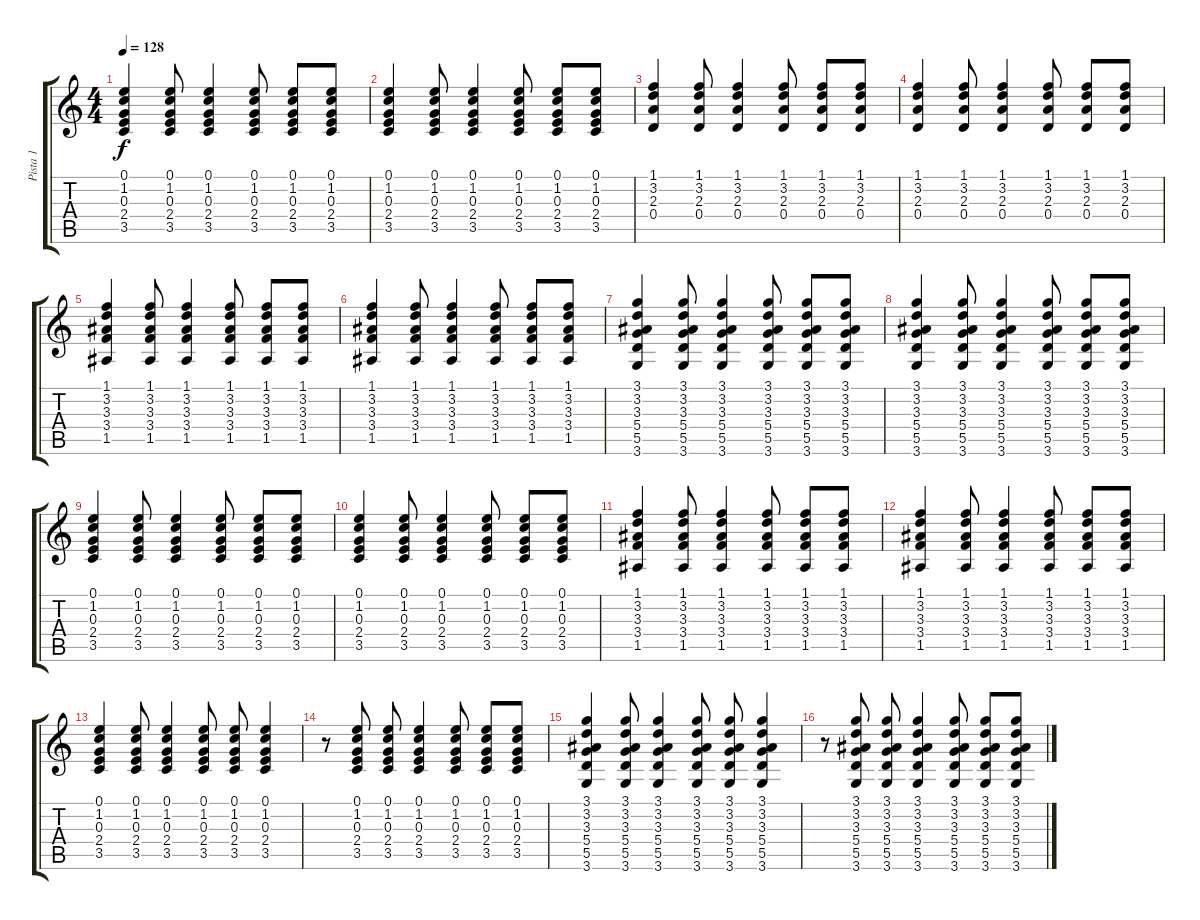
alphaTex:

\track ("Pista 1" "Pista 1") {instrument acousticguitarsteel}
\staff {score tabs}
\tuning (E4 B3 G3 D3 A2 E2) {hide}
\ts (4 4)
\tempo 128
\clef g2
\ks c
(0.1 1.2 0.3 2.4 3.5).4{dy f} (0.1 1.2 0.3 2.4 3.5).8 (0.1 1.2 0.3 2.4 3.5).4 (0.1 1.2 0.3 2.4 3.5).8 (0.1 1.2 0.3 2.4 3.5).8 (0.1 1.2 0.3 2.4 3.5).8 |
(0.1 1.2 0.3 2.4 3.5).4 (0.1 1.2 0.3 2.4 3.5).8 (0.1 1.2 0.3 2.4 3.5).4 (0.1 1.2 0.3 2.4 3.5).8 (0.1 1.2 0.3 2.4 3.5).8 (0.1 1.2 0.3 2.4 3.5).8 |
(1.1 3.2 2.3 0.4).4 (1.1 3.2 2.3 0.4).8 (1.1 3.2 2.3 0.4).4 (1.1 3.2 2.3 0.4).8 (1.1 3.2 2.3 0.4).8 (1.1 3.2 2.3 0.4).8 |
(1.1 3.2 2.3 0.4).4 (1.1 3.2 2.3 0.4).8 (1.1 3.2 2.3 0.4).4 (1.1 3.2 2.3 0.4).8 (1.1 3.2 2.3 0.4).8 (1.1 3.2 2.3 0.4).8 |
(1.1 3.2 3.3 3.4 1.5).4 (1.1 3.2 3.3 3.4 1.5).8 (1.1 3.2 3.3 3.4 1.5).4 (1.1 3.2 3.3 3.4 1.5).8 (1.1 3.2 3.3 3.4 1.5).8 (1.1 3.2 3.3 3.4 1.5).8 |
(1.1 3.2 3.3 3.4 1.5).4 (1.1 3.2 3.3 3.4 1.5).8 (1.1 3.2 3.3 3.4 1.5).4 (1.1 3.2 3.3 3.4 1.5).8 (1.1 3.2 3.3 3.4 1.5).8 (1.1 3.2 3.3 3.4 1.5).8 |
(3.1 3.2 3.3 5.4 5.5 3.6).4 (3.1 3.2 3.3 5.4 5.5 3.6).8 (3.1 3.2 3.3 5.4 5.5 3.6).4 (3.1 3.2 3.3 5.4 5.5 3.6).8 (3.1 3.2 3.3 5.4 5.5 3.6).8 (3.1 3.2 3.3 5.4 5.5 3.6).8 |
(3.1 3.2 3.3 5.4 5.5 3.6).4 (3.1 3.2 3.3 5.4 5.5 3.6).8 (3.1 3.2 3.3 5.4 5.5 3.6).4 (3.1 3.2 3.3 5.4 5.5 3.6).8 (3.1 3.2 3.3 5.4 5.5 3.6).8 (3.1 3.2 3.3 5.4 5.5 3.6).8 |
(0.1 1.2 0.3 2.4 3.5).4 (0.1 1.2 0.3 2.4 3.5).8 (0.1 1.2 0.3 2.4 3.5).4 (0.1 1.2 0.3 2.4 3.5).8 (0.1 1.2 0.3 2.4 3.5).8 (0.1 1.2 0.3 2.4 3.5).8 |
(0.1 1.2 0.3 2.4 3.5).4 (0.1 1.2 0.3 2.4 3.5).8 (0.1 1.2 0.3 2.4 3.5).4 (0.1 1.2 0.3 2.4 3.5).8 (0.1 1.2 0.3 2.4 3.5).8 (0.1 1.2 0.3 2.4 3.5).8 |
(1.1 3.2 3.3 3.4 1.5).4 (1.1 3.2 3.3 3.4 1.5).8 (1.1 3.2 3.3 3.4 1.5).4 (1.1 3.2 3.3 3.4 1.5).8 (1.1 3.2 3.3 3.4 1.5).8 (1.1 3.2 3.3 3.4 1.5).8 |
(1.1 3.2 3.3 3.4 1.5).4 (1.1 3.2 3.3 3.4 1.5).8 (1.1 3.2 3.3 3.4 1.5).4 (1.1 3.2 3.3 3.4 1.5).8 (1.1 3.2 3.3 3.4 1.5).8 (1.1 3.2 3.3 3.4 1.5).8 |
(0.1 1.2 0.3 2.4 3.5).4 (0.1 1.2 0.3 2.4 3.5).8 (0.1 1.2 0.3 2.4 3.5).4 (0.1 1.2 0.3 2.4 3.5).8 (0.1 1.2 0.3 2.4 3.5).8 (0.1 1.2 0.3 2.4 3.5).4 |
r.8 (0.1 1.2 0.3 2.4 3.5).8 (0.1 1.2 0.3 2.4 3.5).8 (0.1 1.2 0.3 2.4 3.5).4 (0.1 1.2 0.3 2.4 3.5).8 (0.1 1.2 0.3 2.4 3.5).8 (0.1 1.2 0.3 2.4 3.5).8 |
(3.1 3.2 3.3 5.4 5.5 3.6).4 (3.1 3.2 3.3 5.4 5.5 3.6).8 (3.1 3.2 3.3 5.4 5.5 3.6).4 (3.1 3.2 3.3 5.4 5.5 3.6).8 (3.1 3.2 3.3 5.4 5.5 3.6).8 (3.1 3.2 3.3 5.4 5.5 3.6).4 |
r.8 (3.1 3.2 3.3 5.4 5.5 3.6).8 (3.1 3.2 3.3 5.4 5.5 3.6).8 (3.1 3.2 3.3 5.4 5.5 3.6).4 (3.1 3.2 3.3 5.4 5.5 3.6).8 (3.1 3.2 3.3 5.4 5.5 3.6).8 (3.1 3.2 3.3 5.4 5.5 3.6).8
